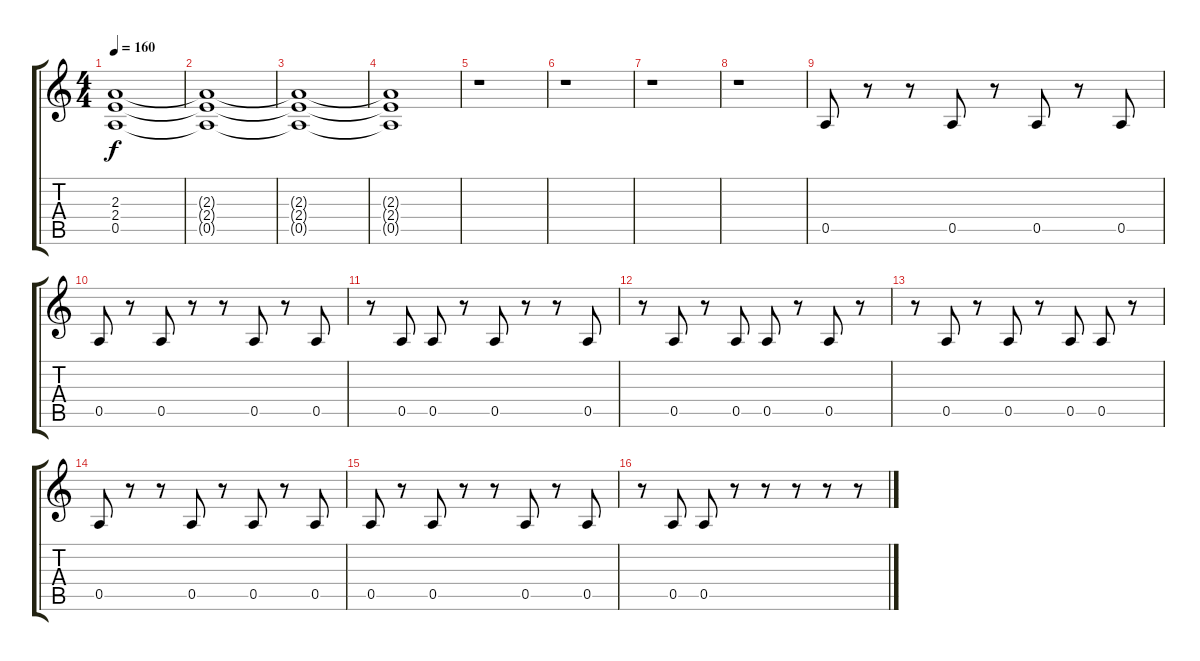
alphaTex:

\track "" {instrument overdrivenguitar}
\staff {score tabs}
\tuning (E4 B3 G3 D3 A2 E2) {hide}
\ts (4 4)
\tempo 160
\clef g2
\ks c
(2.3 2.4 0.5).1{dy f volume 16} |
(2.3{t} 2.4{t} 0.5{t}).1 |
(2.3{t} 2.4{t} 0.5{t}).1 |
(2.3{t} 2.4{t} 0.5{t}).1 |
r.1 |
r.1 |
r.1 |
r.1 |
0.5.8{volume 6} r.8{volume 6} r.8{volume 6} 0.5.8{volume 7} r.8{volume 7} 0.5.8{volume 7} r.8{volume 7} 0.5.8{volume 7} |
0.5.8{volume 7} r.8{volume 8} 0.5.8{volume 8} r.8{volume 8} r.8{volume 8} 0.5.8{volume 8} r.8{volume 8} 0.5.8{volume 8} |
r.8 0.5.8{volume 9} 0.5.8{volume 9} r.8{volume 9} 0.5.8{volume 9} r.8{volume 9} r.8{volume 10} 0.5.8{volume 10} |
r.8{volume 10} 0.5.8{volume 10} r.8{volume 10} 0.5.8{volume 10} 0.5.8{volume 10} r.8{volume 10} 0.5.8{volume 11} r.8{volume 11} |
r.8{volume 11} 0.5.8{volume 11} r.8{volume 11} 0.5.8{volume 12} r.8{volume 12} 0.5.8{volume 12} 0.5.8{volume 12} r.8{volume 12} |
0.5.8{volume 12} r.8{volume 12} r.8{volume 12} 0.5.8{volume 13} r.8{volume 13} 0.5.8{volume 13} r.8{volume 13} 0.5.8{volume 13} |
0.5.8{volume 13} r.8{volume 14} 0.5.8{volume 14} r.8{volume 14} r.8{volume 14} 0.5.8{volume 14} r.8{volume 14} 0.5.8{volume 14} |
r.8{volume 15} 0.5.8{volume 15} 0.5.8{volume 15} r.8{volume 15} r.8{volume 15} r.8{volume 15} r.8{volume 16} r.8{volume 16}
